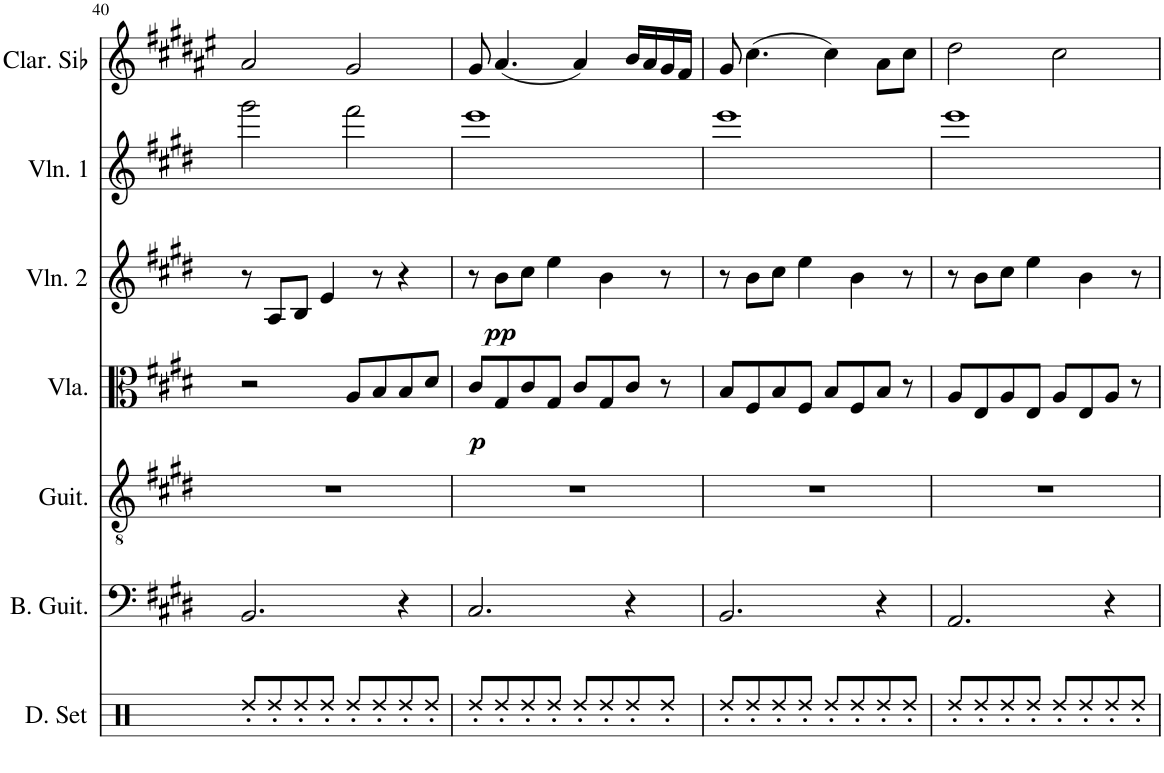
**kern	**kern	**kern	**kern	**dynam	**kern	**dynam	**kern	**kern
*part7	*part6	*part5	*part4	*part4	*part3	*part3	*part2	*part1
*staff7	*staff6	*staff5	*staff4	*staff4	*staff3	*staff3	*staff2	*staff1
*I"Drumset	*I"Bass Guitar	*I"Acoustic Guitar	*I"Viola	*	*I"Violin 2	*	*I"Violin 1	*I"Clarinette en Sib
*I'D. Set	*I'B. Guit.	*I'Guit.	*I'Vla.	*	*I'Vln. 2	*	*I'Vln. 1	*I'Clar. Sib
!!LO:PB:g=z
*clefX	*clefF4	*clefGv2	*clefC3	*	*clefG2	*	*clefG2	*clefG2
*	*Trd7c12	*	*	*	*	*	*	*Trd1c2
*k[]	*k[f#c#g#d#]	*k[f#c#g#d#]	*k[f#c#g#d#]	*	*k[f#c#g#d#]	*	*k[f#c#g#d#]	*k[f#c#g#d#a#e#]
*M4/4	*M4/4	*M4/4	*M4/4	*	*M4/4	*	*M4/4	*M4/4
=40	=40	=40	=40	=40	=40	=40	=40	=40
8Rdd'/L	2.BB/	1r	2r	.	8r	.	2ggg#\	2a#/
8Rdd'/	.	.	.	.	8A/L	.	.	.
8Rdd'/	.	.	.	.	8B/J	.	.	.
8Rdd'/J	.	.	.	.	4e/	.	.	.
8Rdd'/L	.	.	8A/L	.	.	.	2fff#\	2g#/
8Rdd'/	.	.	8B/	.	8r	.	.	.
8Rdd'/	4r	.	8B/	.	4r	.	.	.
8Rdd'/J	.	.	8d#/J	.	.	.	.	.
=41	=41	=41	=41	=41	=41	=41	=41	=41
!	!	!	!	!LO:DY:b	!	!	!	!
8Rdd'/L	2.C#/	1r	8c#/L	p	8r	.	1eee	8g#/
!	!	!	!	!	!	!LO:DY:b	!	!
8Rdd'/	.	.	8G#/	.	8b\L	pp	.	(4.a#/
8Rdd'/	.	.	8c#/	.	8cc#\J	.	.	.
8Rdd'/J	.	.	8G#/J	.	4ee\	.	.	.
8Rdd'/L	.	.	8c#/L	.	.	.	.	4a#/)
8Rdd'/	.	.	8G#/	.	4b\	.	.	.
8Rdd'/	4r	.	8c#/J	.	.	.	.	16b/LL
.	.	.	.	.	.	.	.	16a#/
8Rdd'/J	.	.	8r	.	8r	.	.	16g#/
.	.	.	.	.	.	.	.	16f#/JJ
=42	=42	=42	=42	=42	=42	=42	=42	=42
8Rdd'/L	2.BB/	1r	8B/L	.	8r	.	1eee	8g#/
8Rdd'/	.	.	8F#/	.	8b\L	.	.	(4.cc#\
8Rdd'/	.	.	8B/	.	8cc#\J	.	.	.
8Rdd'/J	.	.	8F#/J	.	4ee\	.	.	.
8Rdd'/L	.	.	8B/L	.	.	.	.	4cc#\)
8Rdd'/	.	.	8F#/	.	4b\	.	.	.
8Rdd'/	4r	.	8B/J	.	.	.	.	8a#\L
8Rdd'/J	.	.	8r	.	8r	.	.	8cc#\J
=43	=43	=43	=43	=43	=43	=43	=43	=43
8Rdd'/L	2.AA/	1r	8A/L	.	8r	.	1eee	2dd#\
8Rdd'/	.	.	8E/	.	8b\L	.	.	.
8Rdd'/	.	.	8A/	.	8cc#\J	.	.	.
8Rdd'/J	.	.	8E/J	.	4ee\	.	.	.
8Rdd'/L	.	.	8A/L	.	.	.	.	2cc#\
8Rdd'/	.	.	8E/	.	4b\	.	.	.
8Rdd'/	4r	.	8A/J	.	.	.	.	.
8Rdd'/J	.	.	8r	.	8r	.	.	.
=	=	=	=	=	=	=	=	=
*-	*-	*-	*-	*-	*-	*-	*-	*-
